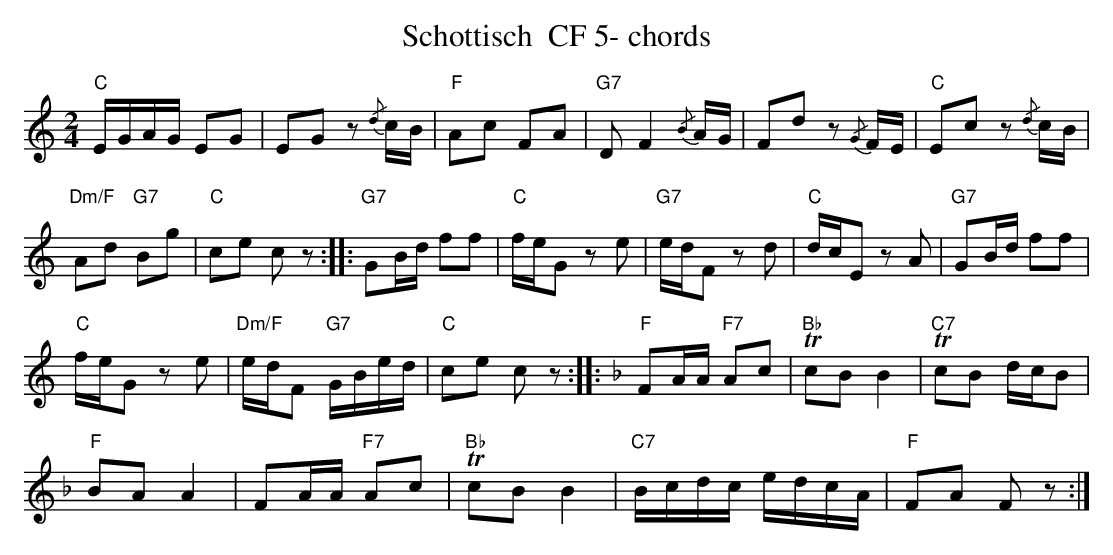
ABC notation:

X:1
T:Schottisch  CF 5- chords
M:2/4
L:1/16
K:Cmaj%%MIDI gchordon
"C"EGAG E2G2 | E2G2 z2{/d}cB | "F"A2c2 F2A2 | "G7"D2F4 {/B}AG | F2d2 z2 {/G}FE | "C"E2c2 z2 {/d}cB |
"Dm/F"A2d2 "G7"B2g2 | "C"c2e2 c2z2 :: "G7"G2Bd f2f2 | "C"feG2 z2e2 | "G7"edF2 z2d2 | "C"dcE2 z2A2 | "G7"G2Bd f2f2 |
"C"feG2 z2e2 | "Dm/F"edF2 "G7"GBed | "C"c2e2 c2z2 :: [K:Fmaj] "F"F2AA "F7"A2c2 | "Bb"Tc2B2 B4 | "C7"Tc2B2 dcB2 |
"F"B2A2 A4 | F2AA "F7"A2c2 | "Bb"Tc2B2 B4 | "C7"Bcdc edcA | "F"F2A2 F2z2 :|
